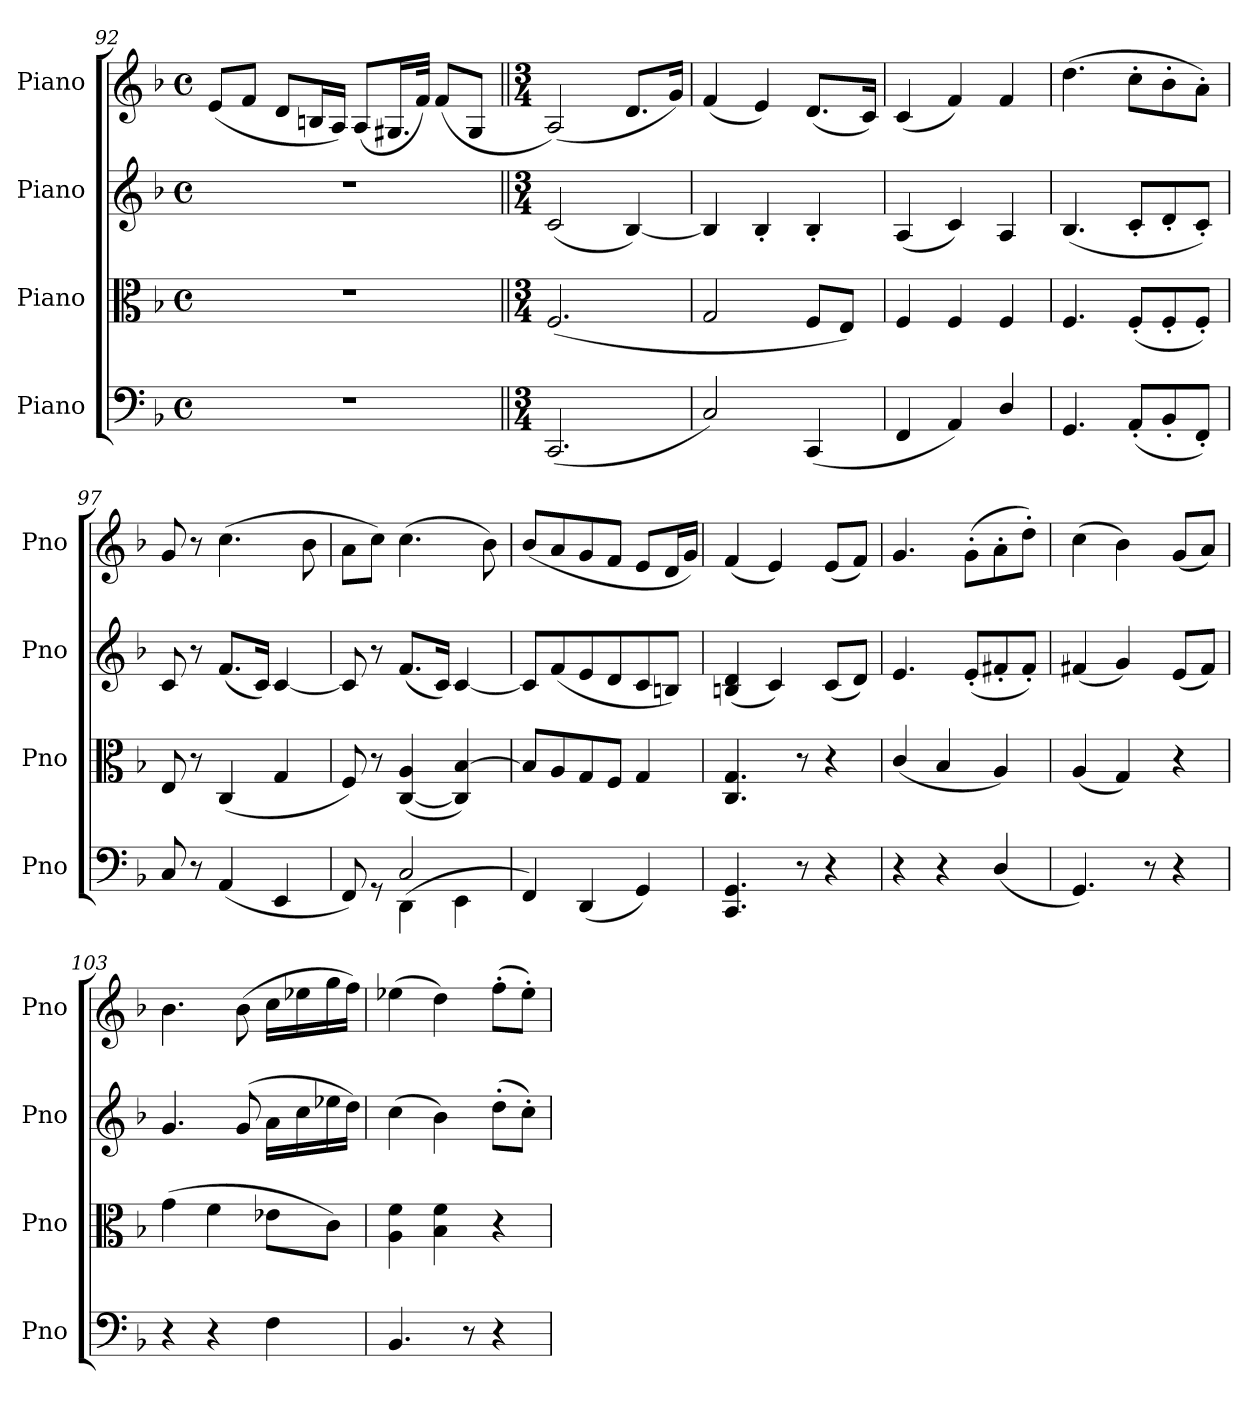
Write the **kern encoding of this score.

**kern	**kern	**kern	**kern
*part4	*part3	*part2	*part1
*staff4	*staff3	*staff2	*staff1
*I"Piano	*I"Piano	*I"Piano	*I"Piano
*I'Pno	*I'Pno	*I'Pno	*I'Pno
!!LO:LB:g=z
*clefF4	*clefC3	*clefG2	*clefG2
*k[b-]	*k[b-]	*k[b-]	*k[b-]
*M4/4	*M4/4	*M4/4	*M4/4
*met(c)	*met(c)	*met(c)	*met(c)
=92	=92	=92	=92
1r	1r	1r	(8e/L
.	.	.	8f/J
.	.	.	8d/L
.	.	.	16Bn/L
.	.	.	16A/JJ)
.	.	.	(8A/L
.	.	.	16.G#X/L
.	.	.	32f/JJk)
.	.	.	(>8f/L
.	.	.	8G#/J
=93||	=93||	=93||	=93||
*M3/4	*M3/4	*M3/4	*M3/4
(2.CC/	(2.F/	(2c/	(2A/)
.	.	[4B-/)	8.d/L
.	.	.	16g/Jk)
=94	=94	=94	=94
2C/)	2G/	4B-/]	(4f/
.	.	4B-'/	4e/)
(4CC/	8F/L	4B-'/	(8.d/L
.	8E/J)	.	.
.	.	.	16c/Jk)
=95	=95	=95	=95
4FF/	4F/	(4A/	(4c/
4AA/)	4F/	4c/)	4f/)
4D/	4F/	4A/	4f/
=96	=96	=96	=96
4.GG/	4.F/	(4.B-/	(4.dd\
(8AA'/L	(8F'/L	8c'/L	8cc'\L
8BB-'/	8F'/	8d'/	8b-'\
8FF'/J)	8F'/J)	8c'/J)	8a'\J)
=97	=97	=97	=97
8C/	8E/	8c/	8g/
8r	8r	8r	8r
(4AA/	(4C/	(8.f/L	(4.cc\
.	.	16c/Jk)	.
4EE/	4G/	[4c/	.
.	.	.	8b-\
=98	=98	=98	=98
*^	*	*	*
8FF/)	4ryy	8F/)	8c/]	8a\L
8rGG	.	8r	8r	8cc\J)
2C/	(4DD\	([4C/ 4A/	(8.f/L	(4.cc\
.	.	.	16c/Jk)	.
.	4EE\	4C/] [4B-/)	[4c/	.
.	.	.	.	8b-\)
=99	=99	=99	=99	=99
4ryy	4FF/)	8B-/L]	8c/L]	(8b-/L
.	.	8A/	(8f/	8a/
(4DD/	2ryy	8G/	8e/	8g/
.	.	8F/J	8d/	8f/J
4GG/)	.	4G/	8c/	8e/L
.	.	.	8Bn/J)	16d/L
.	.	.	.	16g/JJ)
*v	*v	*	*	*
=100	=100	=100	=100
4.CC/ 4.GG/	4.C/ 4.G/	(4Bn/ 4d/	(4f/
.	.	4c/)	4e/)
8r	8r	.	.
4r	4r	(8c/L	(8e/L
.	.	8d/J)	8f/J)
!!LO:LB:g=z
=101	=101	=101	=101
4r	(4c/	4.e/	4.g/
4r	4B-/	.	.
.	.	(8e'/L	(8g'\L
(4D/	4A/)	8f#X'/	8a'\
.	.	8f#'/J)	8dd'\J)
=102	=102	=102	=102
4.GG/)	(4A/	(4f#X/	(4cc\
.	4G/)	4g/)	4b-\)
8r	.	.	.
4r	4r	(8e/L	(8g/L
.	.	8f#/J)	8a/J)
=103	=103	=103	=103
4r	(4g\	4.g/	4.b-\
4r	4f\	.	.
.	.	(8g/	(8b-\
4F\	8e-X\L	16a\LL	16cc\LL
.	.	16cc\	16ee-X\
.	8c\J)	16ee-X\	16gg\
.	.	16dd\JJ)	16ff\JJ)
=104	=104	=104	=104
4.BB-/	4A\ 4f\	(4cc\	(4ee-X\
.	4B-\ 4f\	4b-\)	4dd\)
8r	.	.	.
4r	4r	(8dd'\L	(8ff'\L
.	.	8cc'\J)	8ee-'\J)
=	=	=	=
*-	*-	*-	*-
